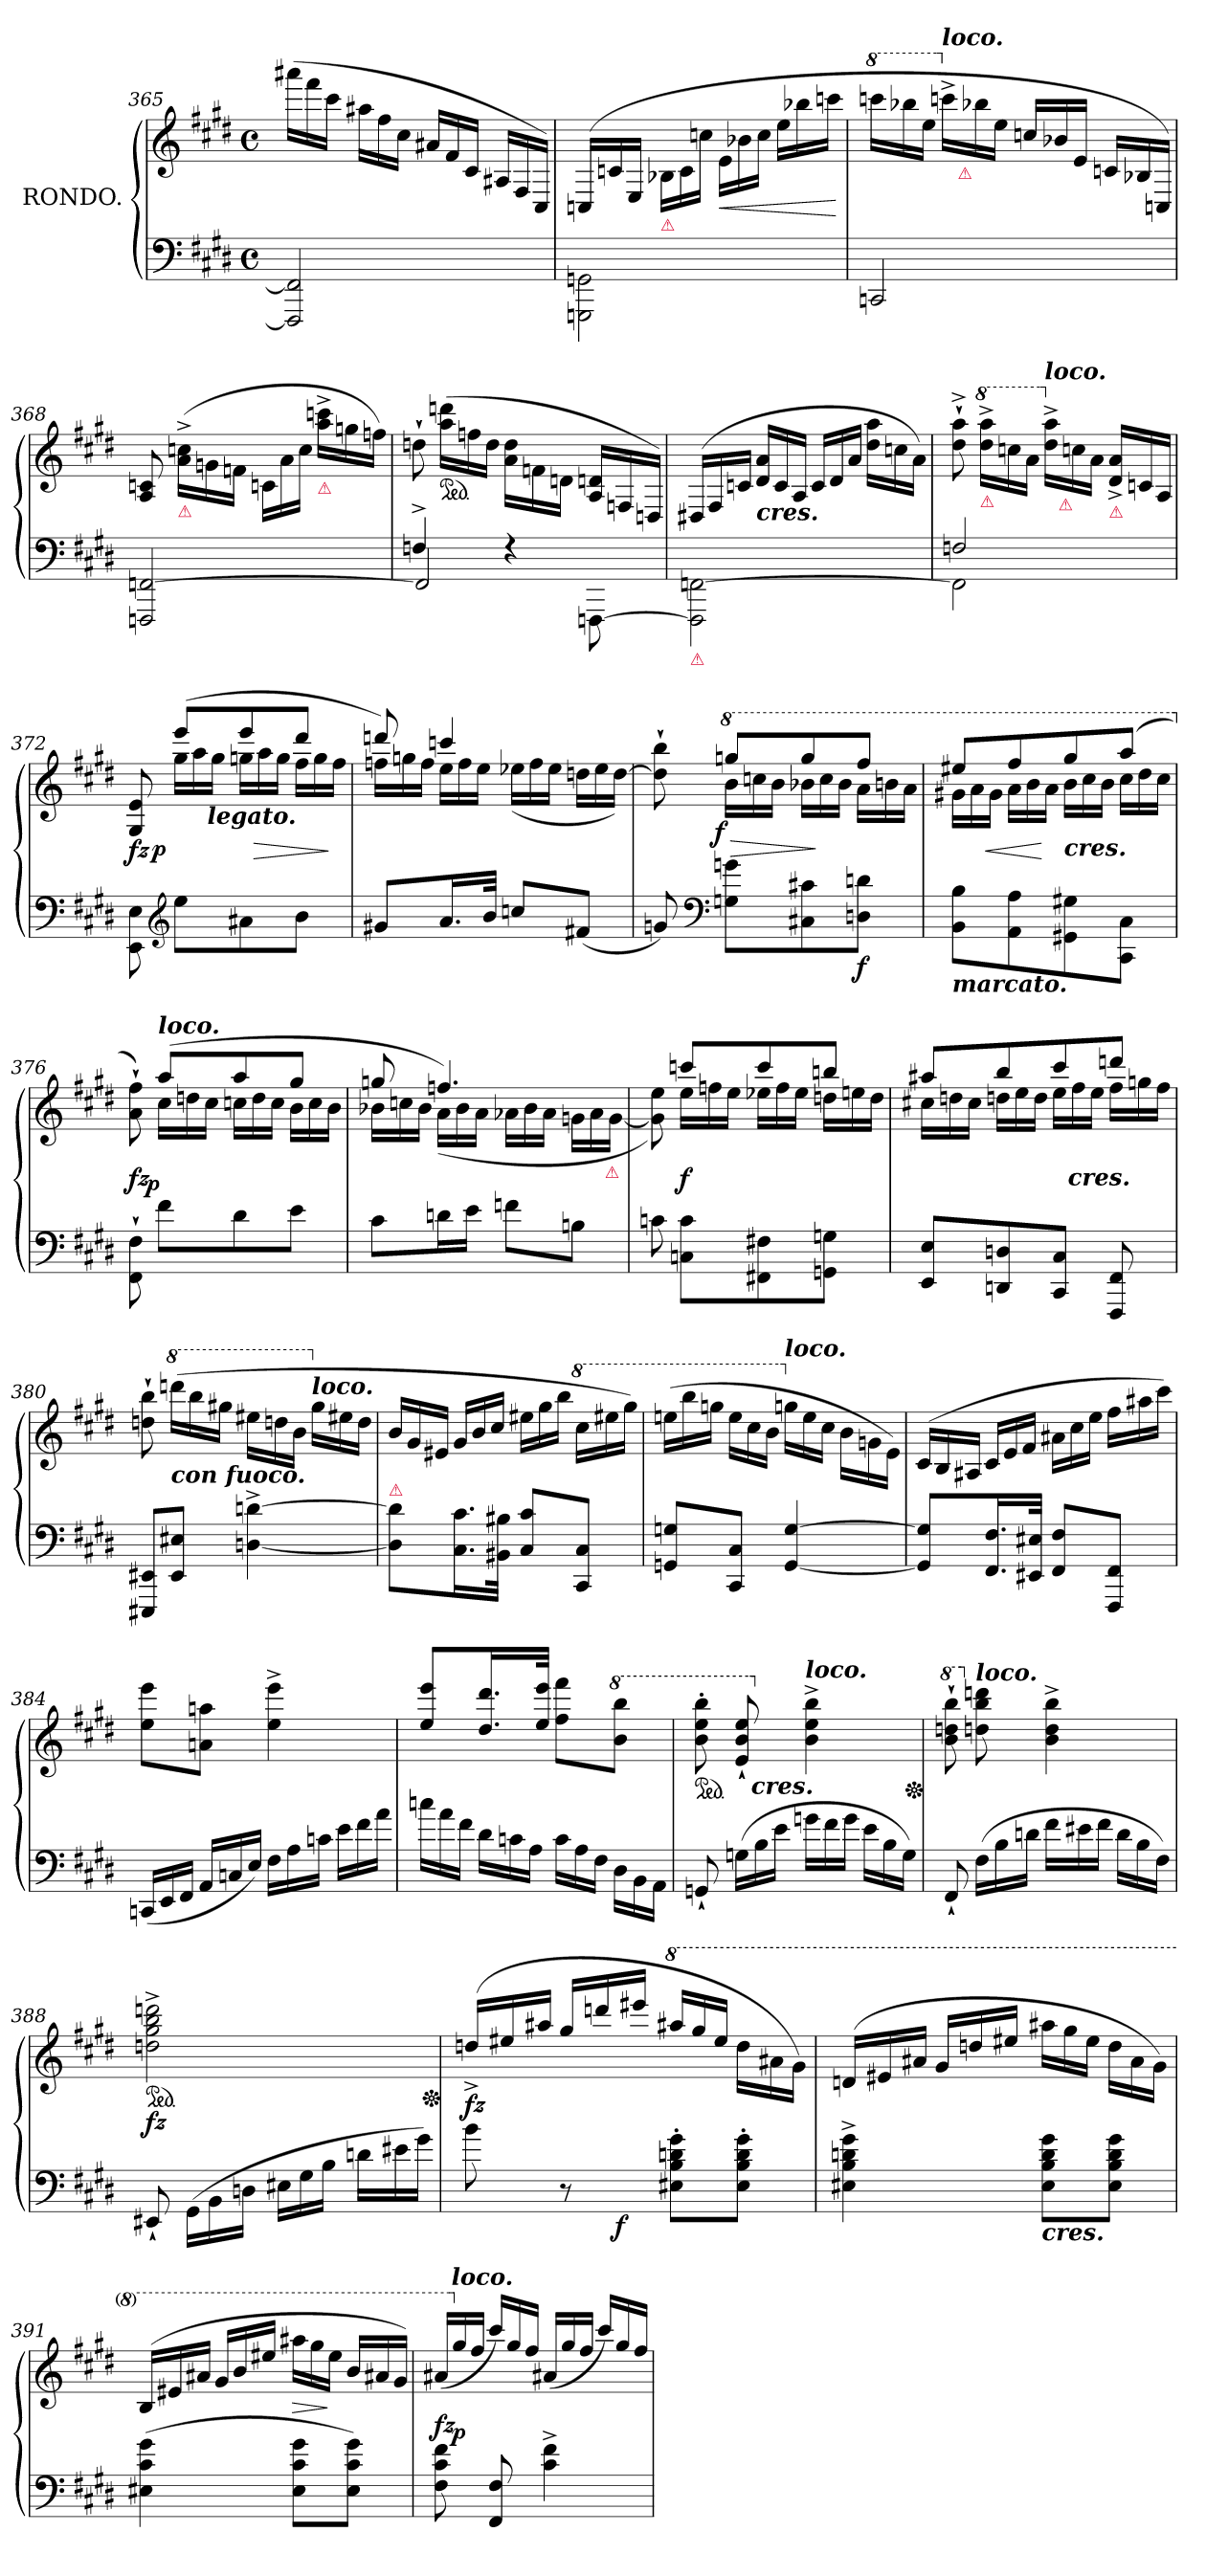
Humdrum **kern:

**kern	**kern	**dynam
*part1	*part1	*part1
*staff2	*staff1	*staff1/2
*I"RONDO.	*	*
*clefF4	*clefG2	*
*k[f#c#g#d#]	*k[f#c#g#d#]	*
*M2/4	*M2/4	*
*met(c)	*met(c)	*
*	*Xtuplet	*
=365	=365	=365
2FFF#] 2FF#]	(>24aaa#XLL	.
.	24fff#	.
.	24ccc#JJ	.
.	24aa#XLL	.
.	24ff#	.
.	24cc#JJ	.
.	24a#XLL	.
.	24f#	.
.	24c#JJ	.
.	24A#XLL	.
.	24F#/	.
.	24C#/JJ)	.
=366	=366	=366
2GGGn\ 2GGn\	(>24Cn/LL	.
.	24cn/	.
.	24E/JJ	.
!	!LO:TX:b:color=crimson:t=⚠	!
.	24B-X/LL	.
.	24c\	.
.	24ccn\JJ	.
.	24e\LL	<
.	24b-X	.
.	24ccJJ	.
.	24eeLL	.
.	24bb-X	.
.	24cccnJJ	.
.	.	[
=367	=367	=367
*	*8va	*
2CCn	24ccccnLL	.
.	24bbb-X	.
.	24eeeJJ	.
*	*X8va	*
!	!LO:TX:a:Bi:t=loco.	!
.	24cccn^<LL	.
!	!LO:TX:b:color=crimson:t=⚠	!
.	24bb-X	.
.	24eeJJ	.
.	24ccnLL	.
.	24b-X	.
.	24eJJ	.
.	24cn/LL	.
.	24B-X/	.
.	24Cn/JJ)	.
=368	=368	=368
2FFFn/ [2FFn/	8A/ 8cn/	.
!	!LO:TX:b:color=crimson:t=⚠	!
.	(>24a^<\ 24ccn^<\LL	.
.	24gn	.
.	24fnJJ	.
.	24cn\LL	.
.	24a	.
.	24ccJJ	.
!	!LO:TX:b:color=crimson:t=⚠	!
.	24aa^< 24cccn^<LL	.
.	24ggn	.
.	24ffnJJ)	.
=369	=369	=369
*^	*	*
4Fn^	2FFn/]	8ddn`	.
*	*	*ped	*
.	.	(>24aa 24dddnLL	.
.	.	24ffn	.
.	.	24ddJJ	.
!LO:N:vis=4	!	!	!
8rF	.	24a\ 24dd\LL	.
.	.	24fn	.
.	.	24dnJJ	.
[8FFFn\	.	24A/ 24dn/LL	.
.	.	24Fn/	.
.	.	24Dn/JJ)	.
*v	*v	*	*
=370	=370	=370
!LO:TX:b:color=crimson:t=⚠	!	!
2FFFn]\ [2FFn\	(>24D#XLL	.
.	24F#/	.
.	24cn/JJ	.
!	!LO:TX:c:Bi:t=cres.	!
.	24d# 24aLL	.
.	24c	.
.	24AJJ	.
.	24cLL	.
.	24d#	.
.	24aJJ	.
.	24dd# 24aaLL	.
.	24ccn	.
.	24aJJ)	.
=371	=371	=371
*^	*	*
2Fn	2FFn]	8dd#`^< 8aa`^<	.
*	*	*8va	*
!	!	!LO:TX:b:color=crimson:t=⚠	!
.	.	24ddd#^< 24aaa^<LL	.
.	.	24cccn	.
.	.	24aaJJ	.
*	*	*X8va	*
!	!	!LO:TX:a:Bi:t=loco.	!
.	.	24dd#^< 24aa^<LL	.
!	!	!LO:TX:b:color=crimson:t=⚠	!
.	.	24ccn	.
.	.	24aJJ	.
!	!	!LO:TX:b:color=crimson:t=⚠	!
.	.	24d#^< 24a^<LL	.
.	.	24cn	.
.	.	24A/JJ	.
*v	*v	*	*
=372	=372	=372
*	*^	*
*	*	*^	*
8EE\ 8E\	8ryy	8G#/ 8e/	16ryy	fz
*clefG2	*	*	*	*
.	.	.	4..ryy	p
8eeL	(>8eeeL	24gg#LL	.	.
.	.	24aa	.	.
!	!	!LO:TX:b:Bi:t=legato.	!	!
.	.	24gg#JJ	.	.
8a#X	8eee	24ggnLL	.	.
.	.	24aa	.	>
.	.	24ggJJ	.	.
8bJ	8ddd#J	24ff#LL	.	.
.	.	24gg	.	.
.	.	24ff#JJ	.	]
*	*	*v	*v	*
=373	=373	=373	=373
8g#XL	8dddn)	24ffnLL	.
.	.	24ggn	.
.	.	24ffJJ	.
16.aL	4cccn	24eeLL	.
.	.	24ff	.
.	.	24eeJJ	.
32bJJk	.	.	.
8ccnL	.	(>24ee-XLL	.
.	.	24ff	.
.	.	24ee-JJ	.
(<8f#XJ	8ryy	24ddnLL	.
.	.	24ee-	.
.	.	[24ddJJ)	.
=374	=374	=374	=374
8gn)	8ryy	8ddn]` 8bb`	.
*clefF4	*	*	*
*	*8va	*	*
!	!	!	!LO:DY:n=1:rj
8Gn 8gnL	8gggnL	24bbLL	> f
.	.	24cccn	.
.	.	24bbJJ	.
8C#X 8c#X	8ggg	24bb-XLL	.
.	.	24ccc	]
.	.	24bb-JJ	.
!	!	!	!LO:DY:n=2:b=2
8Dn 8dnJ	8fff#J	24aa\LL	f
.	.	24bbn	.
.	.	24aaJJ	.
=375	=375	=375	=375
!LO:TX:b:Bi:t=marcato.	!	!	!
8BB\ 8B\L	8eee#XL	24gg#XLL	.
.	.	24aa	.
.	.	24gg#JJ	<
8AA 8A	8fff#	24aaLL	.
.	.	24bb	.
.	.	24aaJJ	[
!	!LO:TX:c:Bi:t=cres.	!	!
8GG#X 8G#X	8ggg#	24bbLL	.
.	.	24ccc#	.
.	.	24bbJJ	.
8CC# 8C#J	(>8aaaJ	24ccc#LL	.
.	.	24ddd#	.
.	.	24ccc#JJ	.
=376	=376	=376	=376
*	*X8va	*	*
8FF#`\ 8F#`\	8ryy	8a` 8ff#`)	fz
!	!LO:TX:a:Bi:t=loco.	!	!
!	!	!	!LO:DY:rj
8f#L	(>8aaL	24cc#LL	p
.	.	24ddn	.
.	.	24cc#JJ	.
8d#	8aa	24ccnLL	.
.	.	24dd	.
.	.	24ccJJ	.
8eJ	8gg#J	24bLL	.
.	.	24cc	.
.	.	24bJJ	.
=377	=377	=377	=377
8c#L	8ggn	24b-XLL	.
.	.	24ccn	.
.	.	24b-JJ	.
16dnL	4.ffn)	(>24aLL	.
.	.	24b-	.
16eJJ	.	.	.
.	.	24aJJ	.
8fnL	.	24a-XLL	.
.	.	24b-	.
.	.	24a-JJ	.
8BnJ	.	24gn\LL	.
.	.	24a-	.
!	!	!LO:TX:b:color=crimson:t=⚠	!
.	.	[24gJJ	.
=378	=378	=378	=378
8cn	8ryy	8gn] 8ee)	.
8Cn 8cL	8cccnL	24eeLL	f
.	.	24ffn	.
.	.	24eeJJ	.
8FF#X 8F#X	8ccc	24ee-XLL	.
.	.	24ff	.
.	.	24ee-JJ	.
8GGn 8GnJ	8bbnJ	24ddnLL	.
.	.	24een	.
.	.	24ddJJ	.
=379	=379	=379	=379
8EE 8EL	8aa#XL	24cc#XLL	.
.	.	24ddn	.
.	.	24cc#JJ	.
8DDn 8Dn	8bb	24ddnLL	.
.	.	24ee	.
.	.	24ddJJ	.
8CC# 8C#J	8ccc#	24eeLL	.
!	!	!LO:TX:c:Bi:t=cres.	!
.	.	24ff#	.
.	.	24eeJJ	.
8FFF# 8FF#	8dddnJ	24ff#LL	.
.	.	24ggn	.
.	.	24ff#JJ	.
*	*v	*v	*
=380	=380	=380
8EEE#X 8EE#XL	8ddn` 8bb`	.
*	*8va	*
!	!LO:TX:b:Bi:t=con fuoco.	!
8EE# 8E#XJ	(>24ddddnLL	.
.	24bbb	.
.	24ggg#XJJ	.
[4Dn^< [4dn^<	24eee#XLL	.
.	24dddn	.
.	24bbJJ	.
*	*X8va	*
!	!LO:TX:a:Bi:t=loco.	!
.	24gg#LL	.
.	24ee#X	.
.	24ddJJ	.
=381	=381	=381
!LO:TX:a:color=crimson:t=⚠	!	!
8Dn] 8dn]L	24bLL	.
.	24g#	.
.	24e#XJJ	.
16.C# 16.c#L	24g#LL	.
.	24b	.
.	24cc#JJ	.
32BB#X 32B#XJJk	.	.
8C# 8c#L	24ee#XLL	.
.	24gg#	.
.	24bbJJ	.
*	*8va	*
8CC# 8C#J	24ccc#LL	.
.	24eee#X	.
.	24ggg#JJ)	.
=382	=382	=382
8GGn 8GnL	(>24eeenLL	.
.	24bbb	.
.	24gggnJJ	.
8CC# 8C#J	24eeeLL	.
.	24ccc#	.
.	24bbJJ	.
*	*X8va	*
!	!LO:TX:a:Bi:t=loco.	!
[4GG [4G	24ggnLL	.
.	24ee	.
.	24cc#JJ	.
.	24b\LL	.
.	24gn	.
.	24eJJ)	.
=383	=383	=383
8GG] 8G]L	(>24c#LL	.
.	24B	.
.	24A#XJJ	.
16.FF# 16.F#L	24c#LL	.
.	24e	.
.	24f#JJ	.
32EE#X 32E#XJJk	.	.
8FF# 8F#L	24a#XLL	.
.	24cc#	.
.	24eeJJ	.
8FFF# 8FF#J	24ff#LL	.
.	24aa#X	.
.	24ccc#JJ)	.
=384	=384	=384
*Xtuplet	*	*
(<24CCnLL	8ee 8eeeL	.
24EE	.	.
24FF#JJ	.	.
24AALL	8an 8aanJ	.
24Cn	.	.
24EJJ)	.	.
24F#LL	4ee^ 4eee^	.
24A	.	.
24cnJJ	.	.
24e\LL	.	.
24f#\	.	.
24a\JJ	.	.
=385	=385	=385
24ccn\LL	8ee/ 8eee/L	.
24a\	.	.
24f#\JJ	.	.
24d#\LL	16.dd#/ 16.ddd#/L	.
24cn	.	.
24AJJ	.	.
.	32ee 32eeeJJk	.
24cLL	8ff# 8fff#L	.
24A	.	.
24F#JJ	.	.
*	*8va	*
24D#\LL	8bb 8bbbJ	.
24BB	.	.
24AAJJ	.	.
=386	=386	=386
*	*^	*
*	*ped	*	*
8GGn`	8bb' 8eee' 8bbb'	6ryy	.
(>24GnLL	8ee` 8bb` 8eee`	.	.
!	!	!LO:TX:c:Bi:t=cres.	!
24B	.	3ryy	.
24eJJ	.	.	.
*	*X8va	*	*
!	!LO:TX:a:Bi:t=loco.	!	!
24gnLL	4b^ 4ee^ 4bb^	.	.
24f#	.	.	.
24gJJ	.	.	.
24eLL	.	.	.
24B	.	.	.
*	*Xped	*	*
24GJJ)	.	.	.
*	*v	*v	*
=387	=387	=387
*	*8va	*
8FF#`	8bb` 8dddn` 8bbb`	.
*	*X8va	*
!	!LO:TX:a:Bi:t=loco.	!
(>24F#LL	8ddn 8bb 8dddn	.
24B	.	.
24dnJJ	.	.
24f#LL	4b^ 4dd^ 4bb^	.
24e#X	.	.
24f#JJ	.	.
24dLL	.	.
24B	.	.
24F#JJ)	.	.
=388	=388	=388
*	*ped	*
8EE#X`	2ddn^< 2gg#^< 2bb^< 2dddn^<	fz
(>24GG#\LL	.	.
24BB	.	.
24DnJJ	.	.
24E#XLL	.	.
24G#	.	.
24BJJ	.	.
24dn\LL	.	.
24e#X\	.	.
*	*Xped	*
24g#\JJ)	.	.
=389	=389	=389
*^	*	*
8b\	6ryy	(>24ddn^</LL	fz
.	.	24ee#X/	.
.	.	24aa#X/JJ	.
8r	.	24gg#/LL	.
.	24ryy	24dddn	.
!	!	!	!LO:DY:b=2
.	6..ryy	24eee#XJJ	f
*	*	*8va	*
8E#X' 8B' 8dn' 8g#'L	.	24aaa#X/LL	.
.	.	24ggg#	.
.	.	24eee#JJ	.
8E#' 8B' 8d' 8g#'J	.	24dddLL	.
.	.	24aa#	.
.	.	24gg#JJ)	.
*v	*v	*	*
=390	=390	=390
4E#X^< 4B^< 4dn^< 4g#^<	(<24ddnLL	.
.	24ee#X	.
.	24aa#XJJ	.
.	24gg#/LL	.
.	24dddn	.
.	24eee#XJJ	.
!LO:TX:b:Bi:t=cres.	!	!
8E# 8B 8d 8g#L	24aaa#XLL	.
.	24ggg#	.
.	24eee#JJ	.
8E# 8B 8d 8g#J	24dddLL	.
.	24aa#	.
.	24gg#JJ)	.
=391	=391	=391
(<4E#X 4c# 4g#	(<24bLL	.
.	24ee#X	.
.	24aa#XJJ	.
.	24gg#/LL	.
.	24bb	.
.	24eee#XJJ	.
8E# 8c# 8g#L	24aaa#XLL	>
.	24ggg#	.
.	24eee#JJ	]
8E# 8c# 8g#J)	24bbLL	.
.	24aa#X	.
.	24gg#JJ)	.
=392	=392	=392
8F#\ 8c#\ 8f#\	(<24aa#X/LL	fz
*	*X8va	*
!	!LO:TX:a:Bi:t=loco.	!
.	24gg#/	p
.	24ff#/JJ	.
8FF# 8F#	24ccc#/LL)	.
.	24gg#	.
.	24ff#JJ	.
4c#^<\ 4f#^<\	(<24a#X/LL	.
.	24gg#/	.
.	24ff#/JJ	.
.	24ccc#/LL)	.
.	24gg#/	.
.	24ff#/JJ	.
=	=	=
*-	*-	*-
